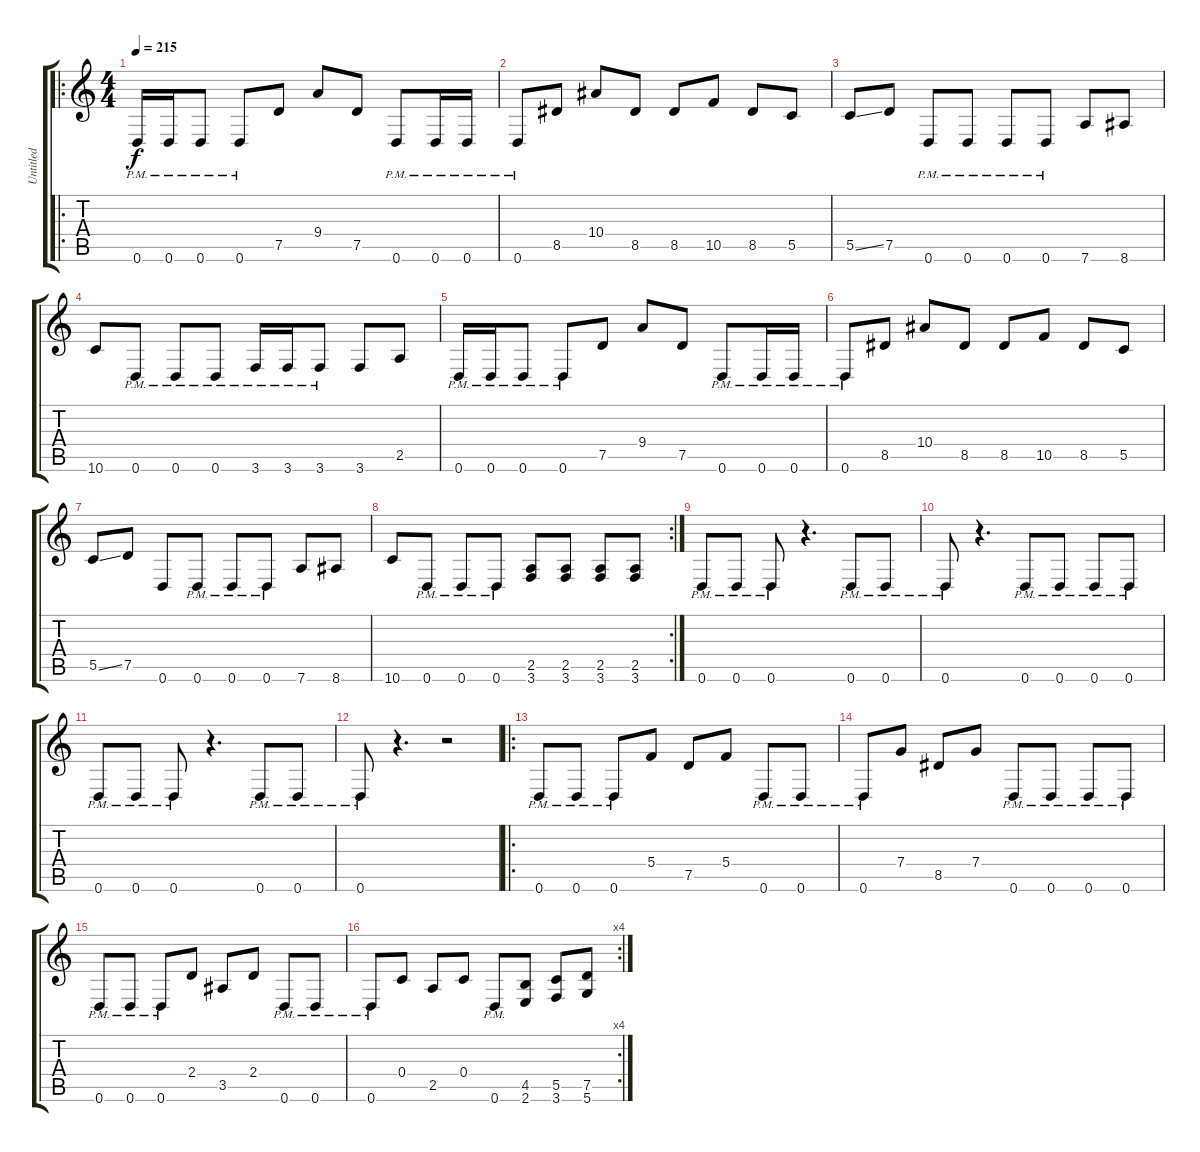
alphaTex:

\track ("Untitled" "Untitled") {instrument distortionguitar}
\staff {score tabs}
\tuning (D4 A3 F3 C3 G2 D2) {hide}
\ro
\ts (4 4)
\tempo 215
\clef g2
\ks c
0.6{pm}.16{dy f instrument distortionguitar} 0.6{pm}.16 0.6{pm}.8 0.6{pm}.8 7.5.8 9.4.8 7.5.8 0.6{pm}.8 0.6{pm}.16 0.6{pm}.16 |
0.6{pm}.8 8.5.8 10.4.8 8.5.8 8.5.8 10.5.8 8.5.8 5.5.8 |
5.5{ss}.8 7.5.8 0.6{pm}.8 0.6{pm}.8 0.6{pm}.8 0.6{pm}.8 7.6.8 8.6.8 |
10.6.8 0.6{pm}.8 0.6{pm}.8 0.6{pm}.8 3.6{pm}.16 3.6{pm}.16 3.6{pm}.8 3.6.8 2.5.8 |
0.6{pm}.16 0.6{pm}.16 0.6{pm}.8 0.6{pm}.8 7.5.8 9.4.8 7.5.8 0.6{pm}.8 0.6{pm}.16 0.6{pm}.16 |
0.6{pm}.8 8.5.8 10.4.8 8.5.8 8.5.8 10.5.8 8.5.8 5.5.8 |
5.5{ss}.8 7.5.8 0.6.8 0.6{pm}.8 0.6{pm}.8 0.6{pm}.8 7.6.8 8.6.8 |
\rc 2
10.6.8 0.6{pm}.8 0.6{pm}.8 0.6{pm}.8 (2.5 3.6).8 (2.5 3.6).8 (2.5 3.6).8 (2.5 3.6).8 |
0.6{pm}.8 0.6{pm}.8 0.6{pm}.8 r.4{d} 0.6{pm}.8 0.6{pm}.8 |
0.6{pm}.8 r.4{d} 0.6{pm}.8 0.6{pm}.8 0.6{pm}.8 0.6{pm}.8 |
0.6{pm}.8 0.6{pm}.8 0.6{pm}.8 r.4{d} 0.6{pm}.8 0.6{pm}.8 |
0.6{pm}.8 r.4{d} r.2 |
\ro
0.6{pm}.8 0.6{pm}.8 0.6{pm}.8 5.4.8 7.5.8 5.4.8 0.6{pm}.8 0.6{pm}.8 |
0.6{pm}.8 7.4.8 8.5.8 7.4.8 0.6{pm}.8 0.6{pm}.8 0.6{pm}.8 0.6{pm}.8 |
0.6{pm}.8 0.6{pm}.8 0.6{pm}.8 2.4.8 3.5.8 2.4.8 0.6{pm}.8 0.6{pm}.8 |
\rc 4
0.6{pm}.8 0.4.8 2.5.8 0.4.8 0.6{pm}.8 (4.5 2.6).8 (5.5 3.6).8 (7.5 5.6).8
